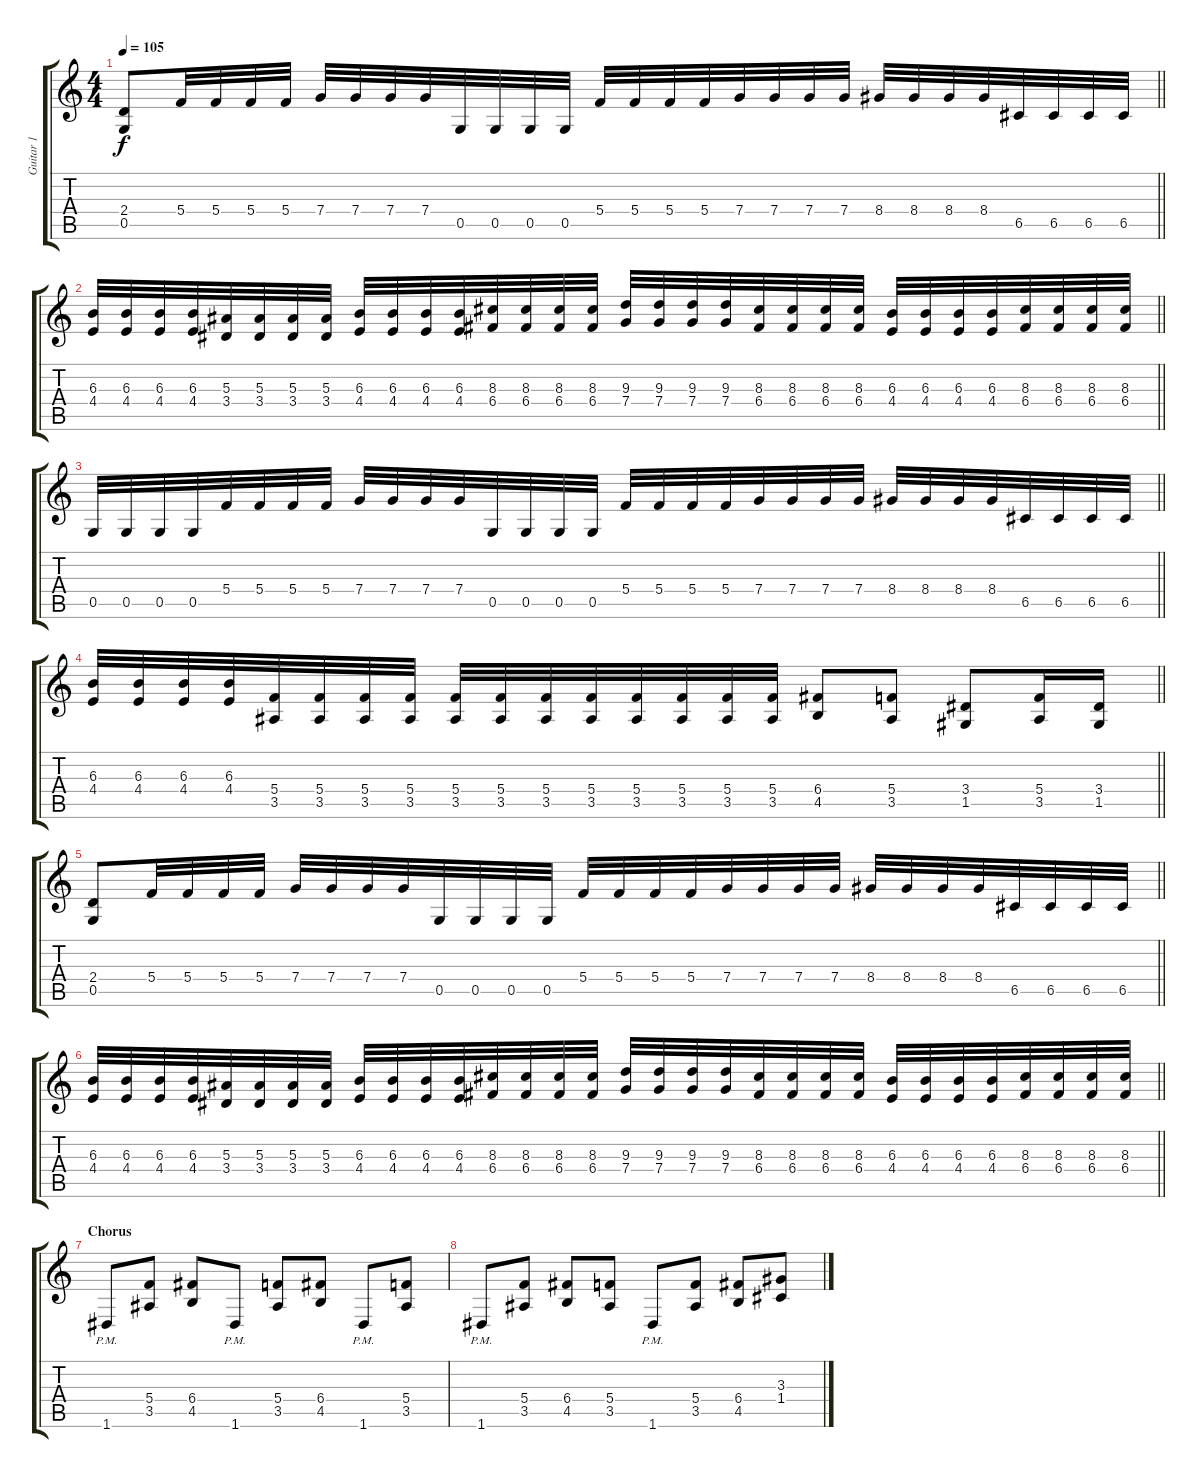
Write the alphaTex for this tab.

\track ("Guitar 1" "Guitar 1") {instrument distortionguitar}
\staff {score tabs}
\tuning (D4 A3 F3 C3 G2 D2) {hide}
\ts (4 4)
\tempo 105
\clef g2
\barLineRight lightlight
\ks c
(2.4 0.5).8{dy f} 5.4.32 5.4.32 5.4.32 5.4.32 7.4.32 7.4.32 7.4.32 7.4.32 0.5.32 0.5.32 0.5.32 0.5.32 5.4.32 5.4.32 5.4.32 5.4.32 7.4.32 7.4.32 7.4.32 7.4.32 8.4.32 8.4.32 8.4.32 8.4.32 6.5.32 6.5.32 6.5.32 6.5.32 |
\barLineRight lightlight
(6.3 4.4).32 (6.3 4.4).32 (6.3 4.4).32 (6.3 4.4).32 (5.3 3.4).32 (5.3 3.4).32 (5.3 3.4).32 (5.3 3.4).32 (6.3 4.4).32 (6.3 4.4).32 (6.3 4.4).32 (6.3 4.4).32 (8.3 6.4).32 (8.3 6.4).32 (8.3 6.4).32 (8.3 6.4).32 (9.3 7.4).32 (9.3 7.4).32 (9.3 7.4).32 (9.3 7.4).32 (8.3 6.4).32 (8.3 6.4).32 (8.3 6.4).32 (8.3 6.4).32 (6.3 4.4).32 (6.3 4.4).32 (6.3 4.4).32 (6.3 4.4).32 (8.3 6.4).32 (8.3 6.4).32 (8.3 6.4).32 (8.3 6.4).32 |
\barLineRight lightlight
0.5.32 0.5.32 0.5.32 0.5.32 5.4.32 5.4.32 5.4.32 5.4.32 7.4.32 7.4.32 7.4.32 7.4.32 0.5.32 0.5.32 0.5.32 0.5.32 5.4.32 5.4.32 5.4.32 5.4.32 7.4.32 7.4.32 7.4.32 7.4.32 8.4.32 8.4.32 8.4.32 8.4.32 6.5.32 6.5.32 6.5.32 6.5.32 |
\barLineRight lightlight
(6.3 4.4).32 (6.3 4.4).32 (6.3 4.4).32 (6.3 4.4).32 (5.4 3.5).32 (5.4 3.5).32 (5.4 3.5).32 (5.4 3.5).32 (5.4 3.5).32 (5.4 3.5).32 (5.4 3.5).32 (5.4 3.5).32 (5.4 3.5).32 (5.4 3.5).32 (5.4 3.5).32 (5.4 3.5).32 (6.4 4.5).8 (5.4 3.5).8 (3.4 1.5).8 (5.4 3.5).16 (3.4 1.5).16 |
\barLineRight lightlight
(2.4 0.5).8 5.4.32 5.4.32 5.4.32 5.4.32 7.4.32 7.4.32 7.4.32 7.4.32 0.5.32 0.5.32 0.5.32 0.5.32 5.4.32 5.4.32 5.4.32 5.4.32 7.4.32 7.4.32 7.4.32 7.4.32 8.4.32 8.4.32 8.4.32 8.4.32 6.5.32 6.5.32 6.5.32 6.5.32 |
\barLineRight lightlight
(6.3 4.4).32 (6.3 4.4).32 (6.3 4.4).32 (6.3 4.4).32 (5.3 3.4).32 (5.3 3.4).32 (5.3 3.4).32 (5.3 3.4).32 (6.3 4.4).32 (6.3 4.4).32 (6.3 4.4).32 (6.3 4.4).32 (8.3 6.4).32 (8.3 6.4).32 (8.3 6.4).32 (8.3 6.4).32 (9.3 7.4).32 (9.3 7.4).32 (9.3 7.4).32 (9.3 7.4).32 (8.3 6.4).32 (8.3 6.4).32 (8.3 6.4).32 (8.3 6.4).32 (6.3 4.4).32 (6.3 4.4).32 (6.3 4.4).32 (6.3 4.4).32 (8.3 6.4).32 (8.3 6.4).32 (8.3 6.4).32 (8.3 6.4).32 |
\section ("" "Chorus")
1.6{pm}.8 (5.4 3.5).8 (6.4 4.5).8 1.6{pm}.8 (5.4 3.5).8 (6.4 4.5).8 1.6{pm}.8 (5.4 3.5).8 |
1.6{pm}.8 (5.4 3.5).8 (6.4 4.5).8 (5.4 3.5).8 1.6{pm}.8 (5.4 3.5).8 (6.4 4.5).8 (3.3 1.4).8
